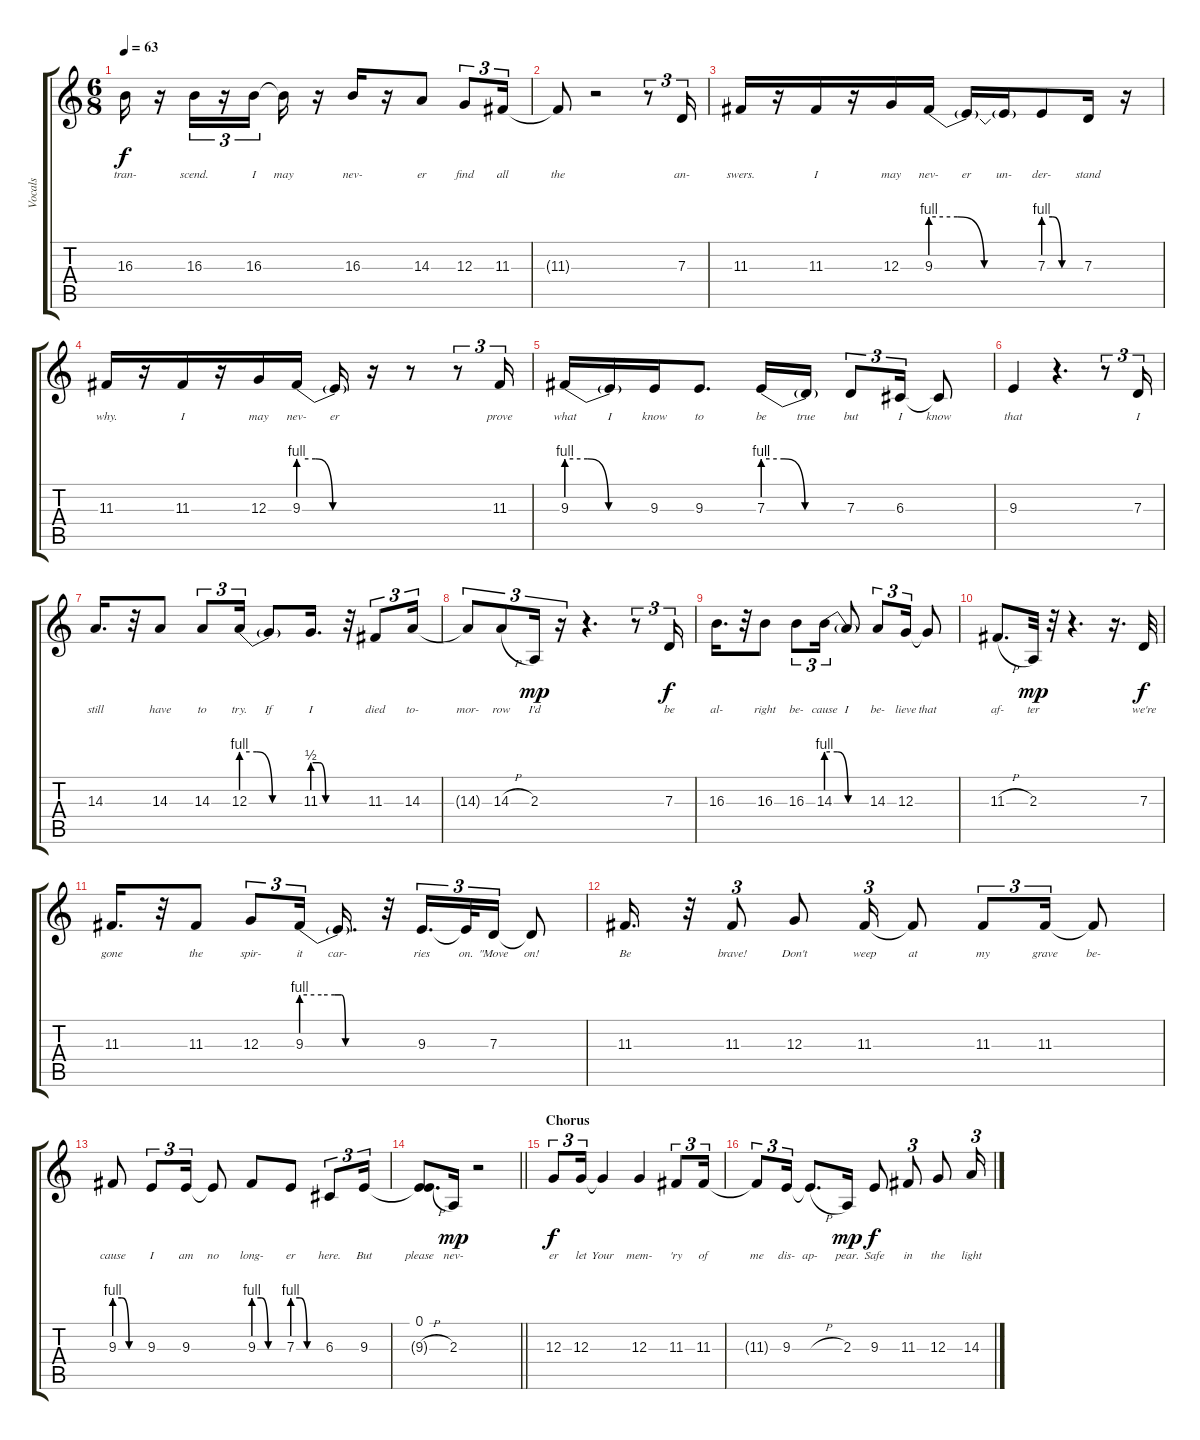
\track ("Vocals" "Vocals") {instrument frenchhorn}
\staff {score tabs}
\tuning (E4 B3 G3 D3 A2 E2) {hide}
\ts (6 8)
\tempo 63
\clef g2
\ks c
16.3.16{lyrics (0 "tran-") lyrics (1 "") lyrics (2 "") lyrics (3 "") lyrics (4 "") dy f} r.16 16.3.16{tu (3 2) lyrics (0 "scend.") lyrics (1 "") lyrics (2 "") lyrics (3 "") lyrics (4 "")} r.16{tu (3 2)} 16.3.16{tu (3 2) lyrics (0 "I") lyrics (1 "") lyrics (2 "") lyrics (3 "") lyrics (4 "")} 16.3{t}.16{lyrics (0 "may") lyrics (1 "") lyrics (2 "") lyrics (3 "") lyrics (4 "")} r.16 16.3.16{lyrics (0 "nev-") lyrics (1 "") lyrics (2 "") lyrics (3 "") lyrics (4 "")} r.16 14.3.8{lyrics (0 "er") lyrics (1 "") lyrics (2 "") lyrics (3 "") lyrics (4 "")} 12.3.8{tu (3 2) lyrics (0 "find") lyrics (1 "") lyrics (2 "") lyrics (3 "") lyrics (4 "")} 11.3.16{tu (3 2) lyrics (0 "all") lyrics (1 "") lyrics (2 "") lyrics (3 "") lyrics (4 "")} |
11.3{t}.8{lyrics (0 "the") lyrics (1 "") lyrics (2 "") lyrics (3 "") lyrics (4 "")} r.2 r.8{tu (3 2)} 7.3.16{tu (3 2) lyrics (0 "an-") lyrics (1 "") lyrics (2 "") lyrics (3 "") lyrics (4 "")} |
11.3.16{lyrics (0 "swers.") lyrics (1 "") lyrics (2 "") lyrics (3 "") lyrics (4 "")} r.16 11.3.16{lyrics (0 "I") lyrics (1 "") lyrics (2 "") lyrics (3 "") lyrics (4 "")} r.16 12.3.16{lyrics (0 "may") lyrics (1 "") lyrics (2 "") lyrics (3 "") lyrics (4 "")} 9.3{be (custom 0 4 15 4 30 0 60 0)}.16{lyrics (0 "nev-") lyrics (1 "") lyrics (2 "") lyrics (3 "") lyrics (4 "")} 9.3{t}.16{lyrics (0 "er") lyrics (1 "") lyrics (2 "") lyrics (3 "") lyrics (4 "")} 9.3{t}.16{lyrics (0 "un-") lyrics (1 "") lyrics (2 "") lyrics (3 "") lyrics (4 "")} 7.3{be (custom 0 4 15 4 30 0 60 0)}.8{lyrics (0 "der-") lyrics (1 "") lyrics (2 "") lyrics (3 "") lyrics (4 "")} 7.3.16{lyrics (0 "stand") lyrics (1 "") lyrics (2 "") lyrics (3 "") lyrics (4 "")} r.16 |
11.3.16{lyrics (0 "why.") lyrics (1 "") lyrics (2 "") lyrics (3 "") lyrics (4 "")} r.16 11.3.16{lyrics (0 "I") lyrics (1 "") lyrics (2 "") lyrics (3 "") lyrics (4 "")} r.16 12.3.16{lyrics (0 "may") lyrics (1 "") lyrics (2 "") lyrics (3 "") lyrics (4 "")} 9.3{be (custom 0 4 15 4 30 0 60 0)}.16{lyrics (0 "nev-") lyrics (1 "") lyrics (2 "") lyrics (3 "") lyrics (4 "")} 9.3{t}.16{lyrics (0 "er") lyrics (1 "") lyrics (2 "") lyrics (3 "") lyrics (4 "")} r.16 r.8 r.8{tu (3 2)} 11.3.16{tu (3 2) lyrics (0 "prove") lyrics (1 "") lyrics (2 "") lyrics (3 "") lyrics (4 "")} |
9.3{be (custom 0 4 15 4 30 0 60 0)}.16{lyrics (0 "what") lyrics (1 "") lyrics (2 "") lyrics (3 "") lyrics (4 "")} 9.3{t}.16{lyrics (0 "I") lyrics (1 "") lyrics (2 "") lyrics (3 "") lyrics (4 "")} 9.3.16{lyrics (0 "know") lyrics (1 "") lyrics (2 "") lyrics (3 "") lyrics (4 "")} 9.3.8{d lyrics (0 "to") lyrics (1 "") lyrics (2 "") lyrics (3 "") lyrics (4 "")} 7.3{be (custom 0 4 15 4 30 0 60 0)}.16{lyrics (0 "be") lyrics (1 "") lyrics (2 "") lyrics (3 "") lyrics (4 "")} 7.3{t}.16{lyrics (0 "true") lyrics (1 "") lyrics (2 "") lyrics (3 "") lyrics (4 "")} 7.3.8{tu (3 2) lyrics (0 "but") lyrics (1 "") lyrics (2 "") lyrics (3 "") lyrics (4 "")} 6.3.16{tu (3 2) lyrics (0 "I") lyrics (1 "") lyrics (2 "") lyrics (3 "") lyrics (4 "")} 6.3{t}.8{lyrics (0 "know") lyrics (1 "") lyrics (2 "") lyrics (3 "") lyrics (4 "")} |
9.3.4{lyrics (0 "that") lyrics (1 "") lyrics (2 "") lyrics (3 "") lyrics (4 "")} r.4{d} r.8{tu (3 2)} 7.3.16{tu (3 2) lyrics (0 "I") lyrics (1 "") lyrics (2 "") lyrics (3 "") lyrics (4 "")} |
14.3.16{d lyrics (0 "still") lyrics (1 "") lyrics (2 "") lyrics (3 "") lyrics (4 "")} r.32 14.3.8{lyrics (0 "have") lyrics (1 "") lyrics (2 "") lyrics (3 "") lyrics (4 "")} 14.3.8{tu (3 2) lyrics (0 "to") lyrics (1 "") lyrics (2 "") lyrics (3 "") lyrics (4 "")} 12.3{be (custom 0 4 15 4 30 0 60 0)}.16{tu (3 2) lyrics (0 "try.") lyrics (1 "") lyrics (2 "") lyrics (3 "") lyrics (4 "")} 12.3{t}.8{lyrics (0 "If") lyrics (1 "") lyrics (2 "") lyrics (3 "") lyrics (4 "")} 11.3{be (custom 0 2 15 2 30 0 60 0)}.16{d lyrics (0 "I") lyrics (1 "") lyrics (2 "") lyrics (3 "") lyrics (4 "")} r.32 11.3.8{tu (3 2) lyrics (0 "died") lyrics (1 "") lyrics (2 "") lyrics (3 "") lyrics (4 "")} 14.3.16{tu (3 2) lyrics (0 "to-") lyrics (1 "") lyrics (2 "") lyrics (3 "") lyrics (4 "")} |
14.3{t}.8{tu (3 2) lyrics (0 "mor-") lyrics (1 "") lyrics (2 "") lyrics (3 "") lyrics (4 "")} 14.3{h}.8{tu (3 2) lyrics (0 "row") lyrics (1 "") lyrics (2 "") lyrics (3 "") lyrics (4 "")} 2.3.16{tu (3 2) lyrics (0 "I'd") lyrics (1 "") lyrics (2 "") lyrics (3 "") lyrics (4 "") dy mp} r.16{tu (3 2)} r.4{d} r.8{tu (3 2)} 7.3.16{tu (3 2) lyrics (0 "be") lyrics (1 "") lyrics (2 "") lyrics (3 "") lyrics (4 "") dy f} |
16.3.16{d lyrics (0 "al-") lyrics (1 "") lyrics (2 "") lyrics (3 "") lyrics (4 "")} r.32 16.3.8{lyrics (0 "right") lyrics (1 "") lyrics (2 "") lyrics (3 "") lyrics (4 "")} 16.3.8{tu (3 2) lyrics (0 "be-") lyrics (1 "") lyrics (2 "") lyrics (3 "") lyrics (4 "")} 14.3{be (custom 0 4 15 4 30 0 60 0)}.16{tu (3 2) lyrics (0 "cause") lyrics (1 "") lyrics (2 "") lyrics (3 "") lyrics (4 "")} 14.3{t}.8{lyrics (0 "I") lyrics (1 "") lyrics (2 "") lyrics (3 "") lyrics (4 "")} 14.3.8{tu (3 2) lyrics (0 "be-") lyrics (1 "") lyrics (2 "") lyrics (3 "") lyrics (4 "")} 12.3.16{tu (3 2) lyrics (0 "lieve") lyrics (1 "") lyrics (2 "") lyrics (3 "") lyrics (4 "")} 12.3{t}.8{lyrics (0 "that") lyrics (1 "") lyrics (2 "") lyrics (3 "") lyrics (4 "")} |
11.3{h}.8{d lyrics (0 "af-") lyrics (1 "") lyrics (2 "") lyrics (3 "") lyrics (4 "")} 2.3.32{lyrics (0 "ter") lyrics (1 "") lyrics (2 "") lyrics (3 "") lyrics (4 "") dy mp} r.32 r.4{d} r.16{d} 7.3.32{lyrics (0 "we're") lyrics (1 "") lyrics (2 "") lyrics (3 "") lyrics (4 "") dy f} |
11.3.16{d lyrics (0 "gone") lyrics (1 "") lyrics (2 "") lyrics (3 "") lyrics (4 "")} r.32 11.3.8{lyrics (0 "the") lyrics (1 "") lyrics (2 "") lyrics (3 "") lyrics (4 "")} 12.3.8{tu (3 2) lyrics (0 "spir-") lyrics (1 "") lyrics (2 "") lyrics (3 "") lyrics (4 "")} 9.3{be (custom 0 4 15 4 25 4 30 4 33 0 60 0)}.16{tu (3 2) lyrics (0 "it") lyrics (1 "") lyrics (2 "") lyrics (3 "") lyrics (4 "")} 9.3{t}.16{d lyrics (0 "car-") lyrics (1 "") lyrics (2 "") lyrics (3 "") lyrics (4 "")} r.32 9.3.16{d tu (3 2) lyrics (0 "ries") lyrics (1 "") lyrics (2 "") lyrics (3 "") lyrics (4 "")} 9.3{t}.32{tu (3 2) lyrics (0 "on.") lyrics (1 "") lyrics (2 "") lyrics (3 "") lyrics (4 "")} 7.3.16{tu (3 2) lyrics (0 "\"Move") lyrics (1 "") lyrics (2 "") lyrics (3 "") lyrics (4 "")} 7.3{t}.8{lyrics (0 "on!") lyrics (1 "") lyrics (2 "") lyrics (3 "") lyrics (4 "")} |
11.3.16{d lyrics (0 "Be") lyrics (1 "") lyrics (2 "") lyrics (3 "") lyrics (4 "")} r.32 11.3.8{tu (3 2) lyrics (0 "brave!") lyrics (1 "") lyrics (2 "") lyrics (3 "") lyrics (4 "")} 12.3.8{lyrics (0 "Don't") lyrics (1 "") lyrics (2 "") lyrics (3 "") lyrics (4 "")} 11.3.16{tu (3 2) lyrics (0 "weep") lyrics (1 "") lyrics (2 "") lyrics (3 "") lyrics (4 "")} 11.3{t}.8{lyrics (0 "at") lyrics (1 "") lyrics (2 "") lyrics (3 "") lyrics (4 "")} 11.3.8{tu (3 2) lyrics (0 "my") lyrics (1 "") lyrics (2 "") lyrics (3 "") lyrics (4 "")} 11.3.16{tu (3 2) lyrics (0 "grave") lyrics (1 "") lyrics (2 "") lyrics (3 "") lyrics (4 "")} 11.3{t}.8{lyrics (0 "be-") lyrics (1 "") lyrics (2 "") lyrics (3 "") lyrics (4 "")} |
9.3{be (custom 0 4 15 4 30 0 60 0)}.8{lyrics (0 "cause") lyrics (1 "") lyrics (2 "") lyrics (3 "") lyrics (4 "")} 9.3.8{tu (3 2) lyrics (0 "I") lyrics (1 "") lyrics (2 "") lyrics (3 "") lyrics (4 "")} 9.3.16{tu (3 2) lyrics (0 "am") lyrics (1 "") lyrics (2 "") lyrics (3 "") lyrics (4 "")} 9.3{t}.8{lyrics (0 "no") lyrics (1 "") lyrics (2 "") lyrics (3 "") lyrics (4 "")} 9.3{be (custom 0 4 15 4 30 0 60 0)}.8{lyrics (0 "long-") lyrics (1 "") lyrics (2 "") lyrics (3 "") lyrics (4 "")} 7.3{be (custom 0 4 15 4 30 0 60 0)}.8{lyrics (0 "er") lyrics (1 "") lyrics (2 "") lyrics (3 "") lyrics (4 "")} 6.3.8{tu (3 2) lyrics (0 "here.") lyrics (1 "") lyrics (2 "") lyrics (3 "") lyrics (4 "")} 9.3.16{tu (3 2) lyrics (0 "But") lyrics (1 "") lyrics (2 "") lyrics (3 "") lyrics (4 "")} |
\barLineRight lightlight
(0.1 9.3{h t}).8{d lyrics (0 "please") lyrics (1 "") lyrics (2 "") lyrics (3 "") lyrics (4 "")} 2.3.16{lyrics (0 "nev-") lyrics (1 "") lyrics (2 "") lyrics (3 "") lyrics (4 "") dy mp} r.2 |
\section ("" "Chorus")
12.3.8{tu (3 2) lyrics (0 "er") lyrics (1 "") lyrics (2 "") lyrics (3 "") lyrics (4 "") dy f} 12.3.16{tu (3 2) lyrics (0 "let") lyrics (1 "") lyrics (2 "") lyrics (3 "") lyrics (4 "")} 12.3{t}.4{lyrics (0 "Your") lyrics (1 "") lyrics (2 "") lyrics (3 "") lyrics (4 "")} 12.3.4{lyrics (0 "mem-") lyrics (1 "") lyrics (2 "") lyrics (3 "") lyrics (4 "")} 11.3.8{tu (3 2) lyrics (0 "'ry") lyrics (1 "") lyrics (2 "") lyrics (3 "") lyrics (4 "")} 11.3.16{tu (3 2) lyrics (0 "of") lyrics (1 "") lyrics (2 "") lyrics (3 "") lyrics (4 "")} |
11.3{t}.8{tu (3 2) lyrics (0 "me") lyrics (1 "") lyrics (2 "") lyrics (3 "") lyrics (4 "")} 9.3.16{tu (3 2) lyrics (0 "dis-") lyrics (1 "") lyrics (2 "") lyrics (3 "") lyrics (4 "")} 9.3{h t}.8{d lyrics (0 "ap-") lyrics (1 "") lyrics (2 "") lyrics (3 "") lyrics (4 "")} 2.3.16{lyrics (0 "pear.") lyrics (1 "") lyrics (2 "") lyrics (3 "") lyrics (4 "") dy mp} 9.3.8{lyrics (0 "Safe") lyrics (1 "") lyrics (2 "") lyrics (3 "") lyrics (4 "") dy f} 11.3.8{tu (3 2) lyrics (0 "in") lyrics (1 "") lyrics (2 "") lyrics (3 "") lyrics (4 "")} 12.3.8{lyrics (0 "the") lyrics (1 "") lyrics (2 "") lyrics (3 "") lyrics (4 "")} 14.3.16{tu (3 2) lyrics (0 "light") lyrics (1 "") lyrics (2 "") lyrics (3 "") lyrics (4 "")}
